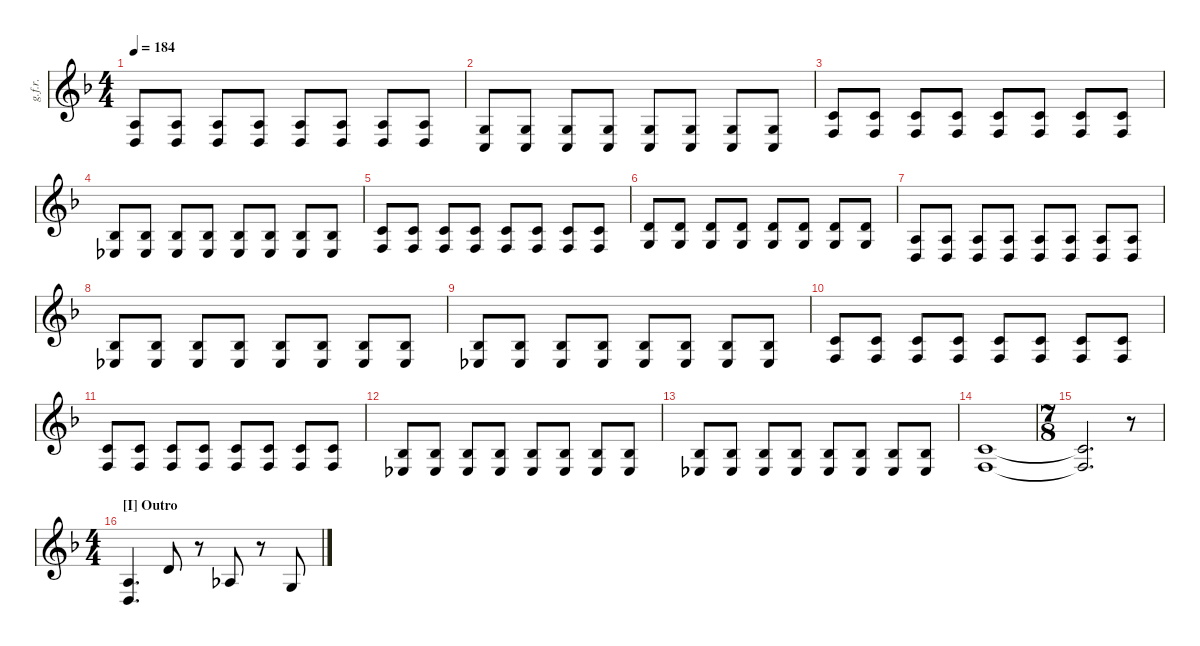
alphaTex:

\defaultSystemsLayout 4
\hideDynamics
\bracketExtendMode nobrackets
\otherSystemsTrackNameOrientation horizontal
\track ("Guitar Folder R" "g.f.r.") {instrument distortionguitar}
\staff {score}
\tuning (D4 A3 F3 C3 G2 C2)
\ts (4 4)
\tempo 184
\clef g2
\ks dminor
(2.6{acc forcenatural} 2.5{acc forcenatural}).8{dy mf beam Up} (2.6{acc forcenatural} 2.5{acc forcenatural}).8{beam Up} (2.6{acc forcenatural} 2.5{acc forcenatural}).8{beam Up} (2.6{acc forcenatural} 2.5{acc forcenatural}).8{beam Up} (2.6{acc forcenatural} 2.5{acc forcenatural}).8{beam Up} (2.6{acc forcenatural} 2.5{acc forcenatural}).8{beam Up} (2.6{acc forcenatural} 2.5{acc forcenatural}).8{beam Up} (2.6{acc forcenatural} 2.5{acc forcenatural}).8{beam Up} |
(0.6{acc forcenatural} 0.5{acc forcenatural}).8{beam Up} (0.6{acc forcenatural} 0.5{acc forcenatural}).8{beam Up} (0.6{acc forcenatural} 0.5{acc forcenatural}).8{beam Up} (0.6{acc forcenatural} 0.5{acc forcenatural}).8{beam Up} (0.6{acc forcenatural} 0.5{acc forcenatural}).8{beam Up} (0.6{acc forcenatural} 0.5{acc forcenatural}).8{beam Up} (0.6{acc forcenatural} 0.5{acc forcenatural}).8{beam Up} (0.6{acc forcenatural} 0.5{acc forcenatural}).8{beam Up} |
(5.6{acc forcenatural} 5.5{acc forcenatural}).8{beam Up} (5.6{acc forcenatural} 5.5{acc forcenatural}).8{beam Up} (5.6{acc forcenatural} 5.5{acc forcenatural}).8{beam Up} (5.6{acc forcenatural} 5.5{acc forcenatural}).8{beam Up} (5.6{acc forcenatural} 5.5{acc forcenatural}).8{beam Up} (5.6{acc forcenatural} 5.5{acc forcenatural}).8{beam Up} (5.6{acc forcenatural} 5.5{acc forcenatural}).8{beam Up} (5.6{acc forcenatural} 5.5{acc forcenatural}).8{beam Up} |
(3.6{acc b} 3.5{acc b}).8{beam Up} (3.6{acc b} 3.5{acc b}).8{beam Up} (3.6{acc b} 3.5{acc b}).8{beam Up} (3.6{acc b} 3.5{acc b}).8{beam Up} (3.6{acc b} 3.5{acc b}).8{beam Up} (3.6{acc b} 3.5{acc b}).8{beam Up} (3.6{acc b} 3.5{acc b}).8{beam Up} (3.6{acc b} 3.5{acc b}).8{beam Up} |
(5.6{acc forcenatural} 5.5{acc forcenatural}).8{beam Up} (5.6{acc forcenatural} 5.5{acc forcenatural}).8{beam Up} (5.6{acc forcenatural} 5.5{acc forcenatural}).8{beam Up} (5.6{acc forcenatural} 5.5{acc forcenatural}).8{beam Up} (5.6{acc forcenatural} 5.5{acc forcenatural}).8{beam Up} (5.6{acc forcenatural} 5.5{acc forcenatural}).8{beam Up} (5.6{acc forcenatural} 5.5{acc forcenatural}).8{beam Up} (5.6{acc forcenatural} 5.5{acc forcenatural}).8{beam Up} |
(7.6{acc forcenatural} 7.5{acc forcenatural}).8{beam Up} (7.6{acc forcenatural} 7.5{acc forcenatural}).8{beam Up} (7.6{acc forcenatural} 7.5{acc forcenatural}).8{beam Up} (7.6{acc forcenatural} 7.5{acc forcenatural}).8{beam Up} (7.6{acc forcenatural} 7.5{acc forcenatural}).8{beam Up} (7.6{acc forcenatural} 7.5{acc forcenatural}).8{beam Up} (7.6{acc forcenatural} 7.5{acc forcenatural}).8{beam Up} (7.6{acc forcenatural} 7.5{acc forcenatural}).8{beam Up} |
(2.6{acc forcenatural} 2.5{acc forcenatural}).8{beam Up} (2.6{acc forcenatural} 2.5{acc forcenatural}).8{beam Up} (2.6{acc forcenatural} 2.5{acc forcenatural}).8{beam Up} (2.6{acc forcenatural} 2.5{acc forcenatural}).8{beam Up} (2.6{acc forcenatural} 2.5{acc forcenatural}).8{beam Up} (2.6{acc forcenatural} 2.5{acc forcenatural}).8{beam Up} (2.6{acc forcenatural} 2.5{acc forcenatural}).8{beam Up} (2.6{acc forcenatural} 2.5{acc forcenatural}).8{beam Up} |
(3.6{acc b} 3.5{acc b}).8{beam Up} (3.6{acc b} 3.5{acc b}).8{beam Up} (3.6{acc b} 3.5{acc b}).8{beam Up} (3.6{acc b} 3.5{acc b}).8{beam Up} (3.6{acc b} 3.5{acc b}).8{beam Up} (3.6{acc b} 3.5{acc b}).8{beam Up} (3.6{acc b} 3.5{acc b}).8{beam Up} (3.6{acc b} 3.5{acc b}).8{beam Up} |
(3.6{acc b} 3.5{acc b}).8{beam Up} (3.6{acc b} 3.5{acc b}).8{beam Up} (3.6{acc b} 3.5{acc b}).8{beam Up} (3.6{acc b} 3.5{acc b}).8{beam Up} (3.6{acc b} 3.5{acc b}).8{beam Up} (3.6{acc b} 3.5{acc b}).8{beam Up} (3.6{acc b} 3.5{acc b}).8{beam Up} (3.6{acc b} 3.5{acc b}).8{beam Up} |
(5.6{acc forcenatural} 5.5{acc forcenatural}).8{beam Up} (5.6{acc forcenatural} 5.5{acc forcenatural}).8{beam Up} (5.6{acc forcenatural} 5.5{acc forcenatural}).8{beam Up} (5.6{acc forcenatural} 5.5{acc forcenatural}).8{beam Up} (5.6{acc forcenatural} 5.5{acc forcenatural}).8{beam Up} (5.6{acc forcenatural} 5.5{acc forcenatural}).8{beam Up} (5.6{acc forcenatural} 5.5{acc forcenatural}).8{beam Up} (5.6{acc forcenatural} 5.5{acc forcenatural}).8{beam Up} |
(5.6{acc forcenatural} 5.5{acc forcenatural}).8{beam Up} (5.6{acc forcenatural} 5.5{acc forcenatural}).8{beam Up} (5.6{acc forcenatural} 5.5{acc forcenatural}).8{beam Up} (5.6{acc forcenatural} 5.5{acc forcenatural}).8{beam Up} (5.6{acc forcenatural} 5.5{acc forcenatural}).8{beam Up} (5.6{acc forcenatural} 5.5{acc forcenatural}).8{beam Up} (5.6{acc forcenatural} 5.5{acc forcenatural}).8{beam Up} (5.6{acc forcenatural} 5.5{acc forcenatural}).8{beam Up} |
(3.6{acc b} 3.5{acc b}).8{beam Up} (3.6{acc b} 3.5{acc b}).8{beam Up} (3.6{acc b} 3.5{acc b}).8{beam Up} (3.6{acc b} 3.5{acc b}).8{beam Up} (3.6{acc b} 3.5{acc b}).8{beam Up} (3.6{acc b} 3.5{acc b}).8{beam Up} (3.6{acc b} 3.5{acc b}).8{beam Up} (3.6{acc b} 3.5{acc b}).8{beam Up} |
(3.6{acc b} 3.5{acc b}).8{beam Up} (3.6{acc b} 3.5{acc b}).8{beam Up} (3.6{acc b} 3.5{acc b}).8{beam Up} (3.6{acc b} 3.5{acc b}).8{beam Up} (3.6{acc b} 3.5{acc b}).8{beam Up} (3.6{acc b} 3.5{acc b}).8{beam Up} (3.6{acc b} 3.5{acc b}).8{beam Up} (3.6{acc b} 3.5{acc b}).8{beam Up} |
(5.6{acc forcenatural} 5.5{acc forcenatural}).1{beam Up} |
\ts (7 8)
\beaming (8 3 2 2)
(5.6{t acc forcenatural} 5.5{t acc forcenatural}).2{d beam Up} r.8{beam Up} |
\ts (4 4)
\beaming (8 2 2 2 2)
\section ("I" "Outro")
(2.6{acc forcenatural} 2.5{acc forcenatural}).4{d dy ff beam Up} 2.4{acc forcenatural}.8{beam Up} r.8{beam Up} 1.5{acc b}.8{beam Up} r.8{beam Up} 0.5{acc forcenatural}.8{beam Up}
